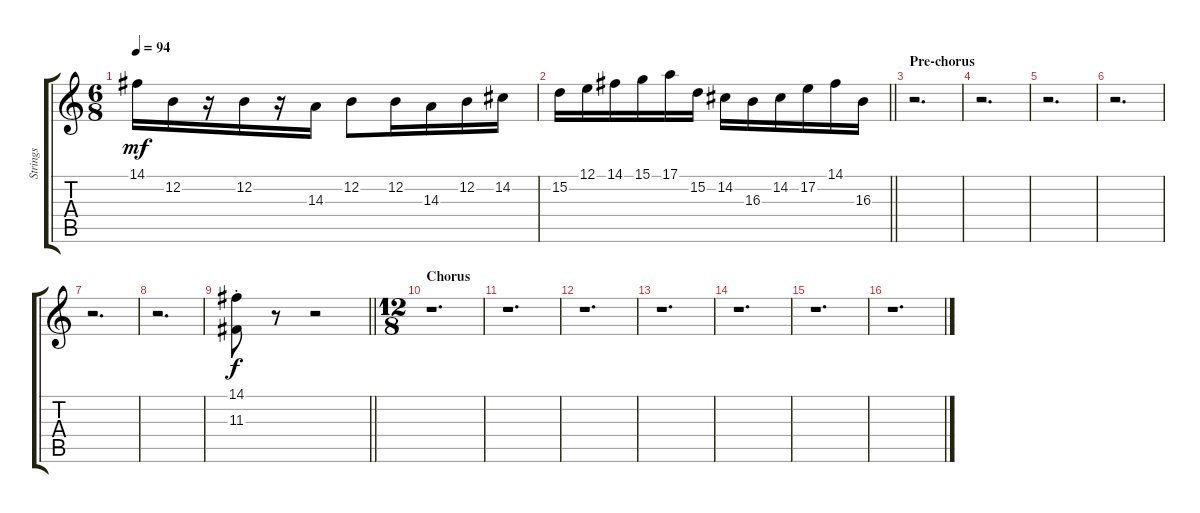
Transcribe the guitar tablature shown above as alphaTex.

\track ("Strings" "Strings") {instrument stringensemble1}
\staff {score tabs}
\tuning (E4 B3 G3 D3 A2 E2) {hide}
\ts (6 8)
\tempo 94
\clef g2
\ks c
14.1.16{dy mf} 12.2.16 r.16 12.2.16 r.16 14.3.16 12.2.8 12.2.16 14.3.16 12.2.16 14.2.16 |
\barLineRight lightlight
15.2.16 12.1.16 14.1.16 15.1.16 17.1.16 15.2.16 14.2.16 16.3.16 14.2.16 17.2.16 14.1.16 16.3.16 |
\section ("" "Pre-chorus")
r.2{d} |
r.2{d} |
r.2{d} |
r.2{d} |
r.2{d} |
r.2{d} |
\barLineRight lightlight
(14.1{st} 11.3{st}).8{dy f} r.8 r.2 |
\ts (12 8)
\section ("" "Chorus")
r.1{d} |
r.1{d} |
r.1{d} |
r.1{d} |
r.1{d} |
r.1{d} |
r.1{d}
